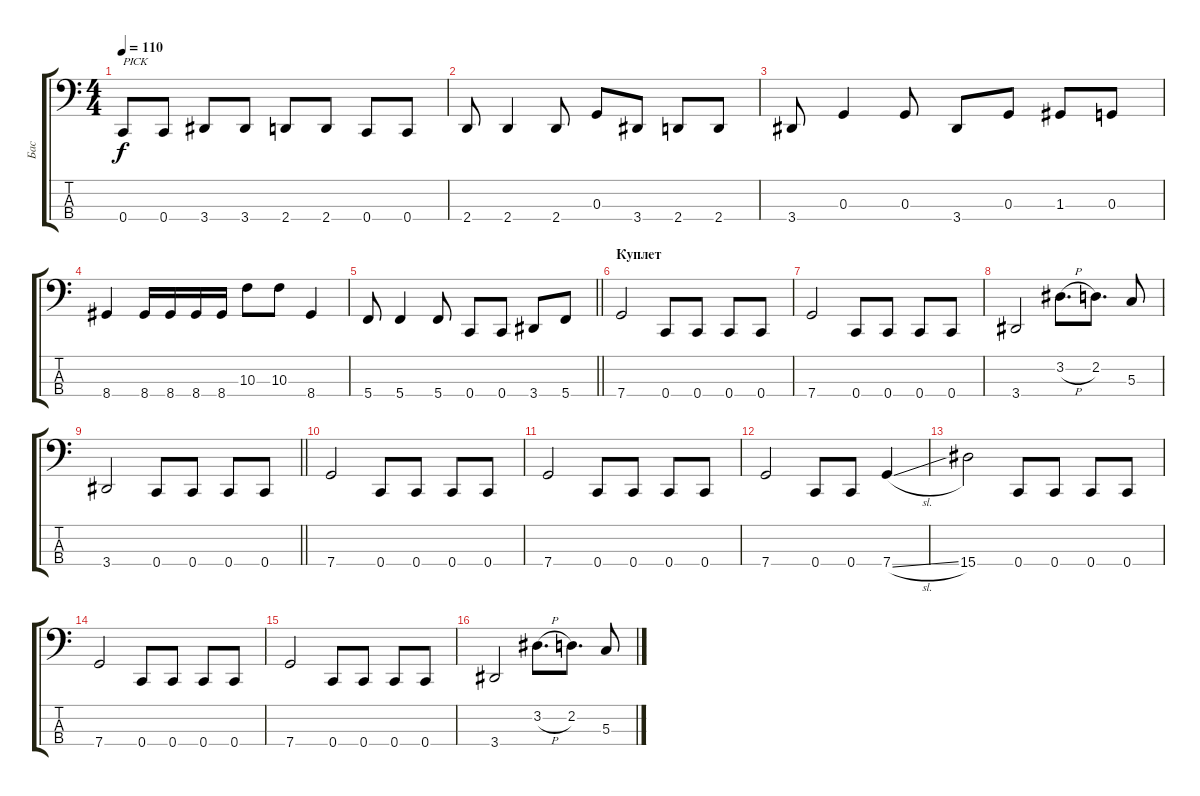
\track ("Бас" "Бас") {instrument electricbassfinger}
\staff {score tabs}
\tuning (F2 C2 G1 C1) {hide}
\ts (4 4)
\tempo 110
\clef f4
\ks c
0.4.8{txt "PICK" dy f} 0.4.8 3.4.8 3.4.8 2.4.8 2.4.8 0.4.8 0.4.8 |
2.4.8 2.4.4 2.4.8 0.3.8 3.4.8 2.4.8 2.4.8 |
3.4.8 0.3.4 0.3.8 3.4.8 0.3.8 1.3.8 0.3.8 |
8.4.4 8.4.16 8.4.16 8.4.16 8.4.16 10.3.8 10.3.8 8.4.4 |
\barLineRight lightlight
5.4.8 5.4.4 5.4.8 0.4.8 0.4.8 3.4.8 5.4.8 |
\section ("" "Куплет")
7.4.2 0.4.8 0.4.8 0.4.8 0.4.8 |
7.4.2 0.4.8 0.4.8 0.4.8 0.4.8 |
3.4.2 3.2{h}.8{d} 2.2.8{d} 5.3.8 |
\barLineRight lightlight
3.4.2 0.4.8 0.4.8 0.4.8 0.4.8 |
7.4.2 0.4.8 0.4.8 0.4.8 0.4.8 |
7.4.2 0.4.8 0.4.8 0.4.8 0.4.8 |
7.4.2 0.4.8 0.4.8 7.4{sl}.4 |
15.4.2 0.4.8 0.4.8 0.4.8 0.4.8 |
7.4.2 0.4.8 0.4.8 0.4.8 0.4.8 |
7.4.2 0.4.8 0.4.8 0.4.8 0.4.8 |
3.4.2 3.2{h}.8{d} 2.2.8{d} 5.3.8
